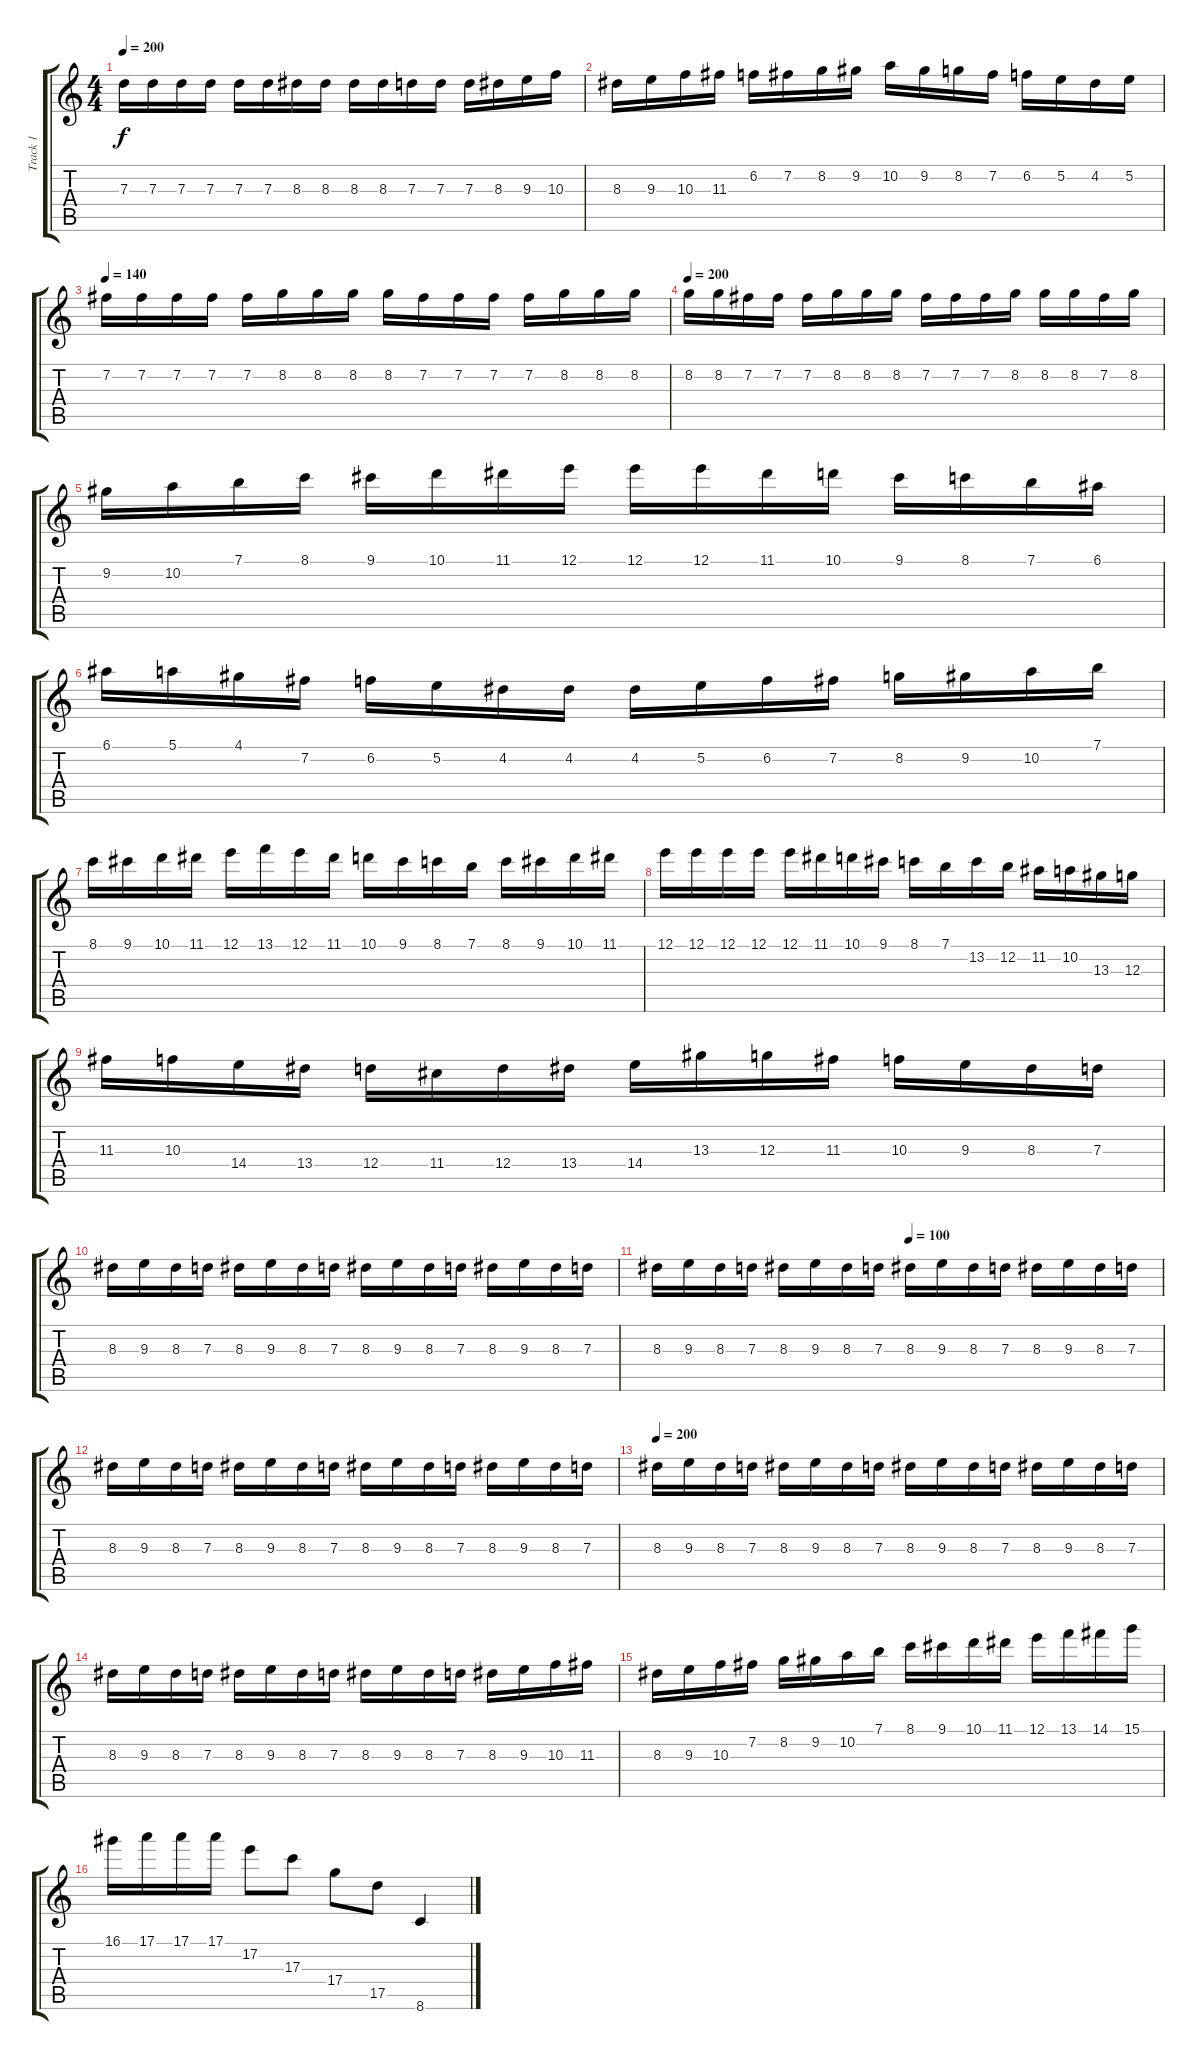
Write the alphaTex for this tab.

\track ("Track 1" "Track 1") {instrument distortionguitar}
\staff {score tabs}
\tuning (E4 B3 G3 D3 A2 E2) {hide}
\ts (4 4)
\tempo 200
\clef g2
\ks c
7.3.16{dy f} 7.3.16 7.3.16 7.3.16 7.3.16 7.3.16 8.3.16 8.3.16 8.3.16 8.3.16 7.3.16 7.3.16 7.3.16 8.3.16 9.3.16 10.3.16 |
8.3.16 9.3.16 10.3.16 11.3.16 6.2.16 7.2.16 8.2.16 9.2.16 10.2.16 9.2.16 8.2.16 7.2.16 6.2.16 5.2.16 4.2.16 5.2.16 |
\tempo 140
7.2.16 7.2.16 7.2.16 7.2.16 7.2.16 8.2.16 8.2.16 8.2.16 8.2.16 7.2.16 7.2.16 7.2.16 7.2.16 8.2.16 8.2.16 8.2.16 |
\tempo 200
8.2.16 8.2.16 7.2.16 7.2.16 7.2.16 8.2.16 8.2.16 8.2.16 7.2.16 7.2.16 7.2.16 8.2.16 8.2.16 8.2.16 7.2.16 8.2.16 |
9.2.16 10.2.16 7.1.16 8.1.16 9.1.16 10.1.16 11.1.16 12.1.16 12.1.16 12.1.16 11.1.16 10.1.16 9.1.16 8.1.16 7.1.16 6.1.16 |
6.1.16 5.1.16 4.1.16 7.2.16 6.2.16 5.2.16 4.2.16 4.2.16 4.2.16 5.2.16 6.2.16 7.2.16 8.2.16 9.2.16 10.2.16 7.1.16 |
8.1.16 9.1.16 10.1.16 11.1.16 12.1.16 13.1.16 12.1.16 11.1.16 10.1.16 9.1.16 8.1.16 7.1.16 8.1.16 9.1.16 10.1.16 11.1.16 |
12.1.16 12.1.16 12.1.16 12.1.16 12.1.16 11.1.16 10.1.16 9.1.16 8.1.16 7.1.16 13.2.16 12.2.16 11.2.16 10.2.16 13.3.16 12.3.16 |
11.3.16 10.3.16 14.4.16 13.4.16 12.4.16 11.4.16 12.4.16 13.4.16 14.4.16 13.3.16 12.3.16 11.3.16 10.3.16 9.3.16 8.3.16 7.3.16 |
8.3.16 9.3.16 8.3.16 7.3.16 8.3.16 9.3.16 8.3.16 7.3.16 8.3.16 9.3.16 8.3.16 7.3.16 8.3.16 9.3.16 8.3.16 7.3.16 |
\tempo (100 0.5)
8.3.16 9.3.16 8.3.16 7.3.16 8.3.16 9.3.16 8.3.16 7.3.16 8.3.16 9.3.16 8.3.16 7.3.16 8.3.16 9.3.16 8.3.16 7.3.16 |
8.3.16 9.3.16 8.3.16 7.3.16 8.3.16 9.3.16 8.3.16 7.3.16 8.3.16 9.3.16 8.3.16 7.3.16 8.3.16 9.3.16 8.3.16 7.3.16 |
\tempo 200
8.3.16 9.3.16 8.3.16 7.3.16 8.3.16 9.3.16 8.3.16 7.3.16 8.3.16 9.3.16 8.3.16 7.3.16 8.3.16 9.3.16 8.3.16 7.3.16 |
8.3.16 9.3.16 8.3.16 7.3.16 8.3.16 9.3.16 8.3.16 7.3.16 8.3.16 9.3.16 8.3.16 7.3.16 8.3.16 9.3.16 10.3.16 11.3.16 |
8.3.16 9.3.16 10.3.16 7.2.16 8.2.16 9.2.16 10.2.16 7.1.16 8.1.16 9.1.16 10.1.16 11.1.16 12.1.16 13.1.16 14.1.16 15.1.16 |
16.1.16 17.1.16 17.1.16 17.1.16 17.2.8 17.3.8 17.4.8 17.5.8 8.6.4
